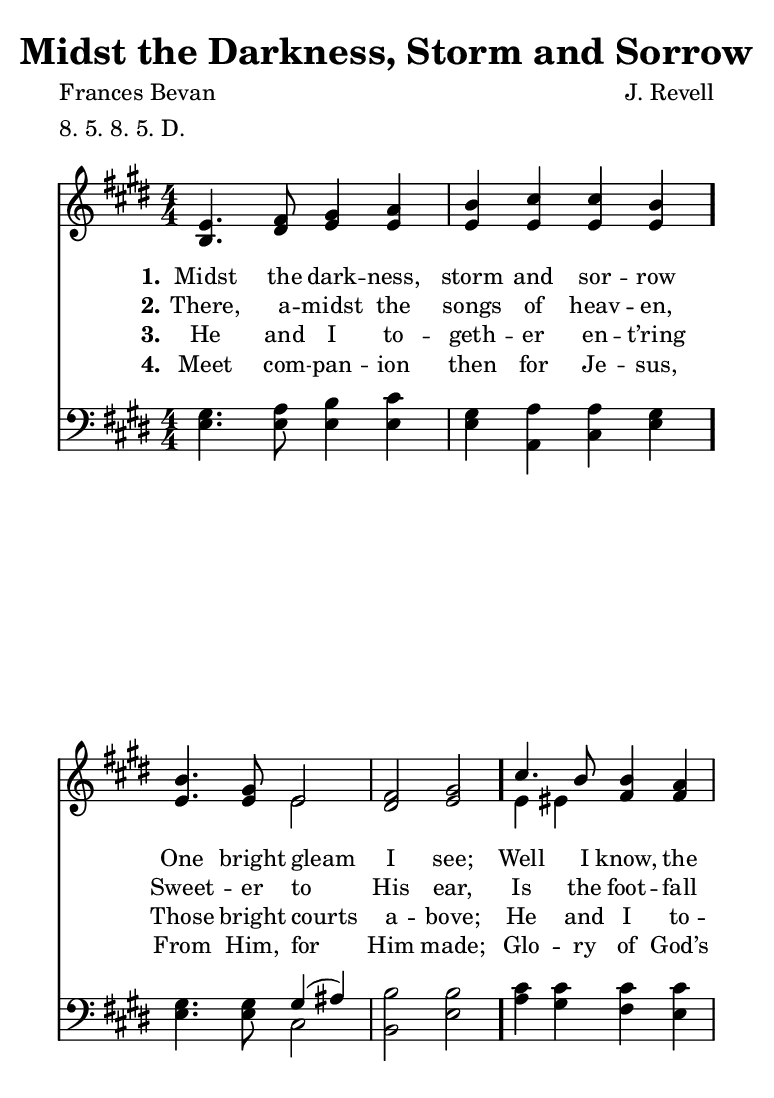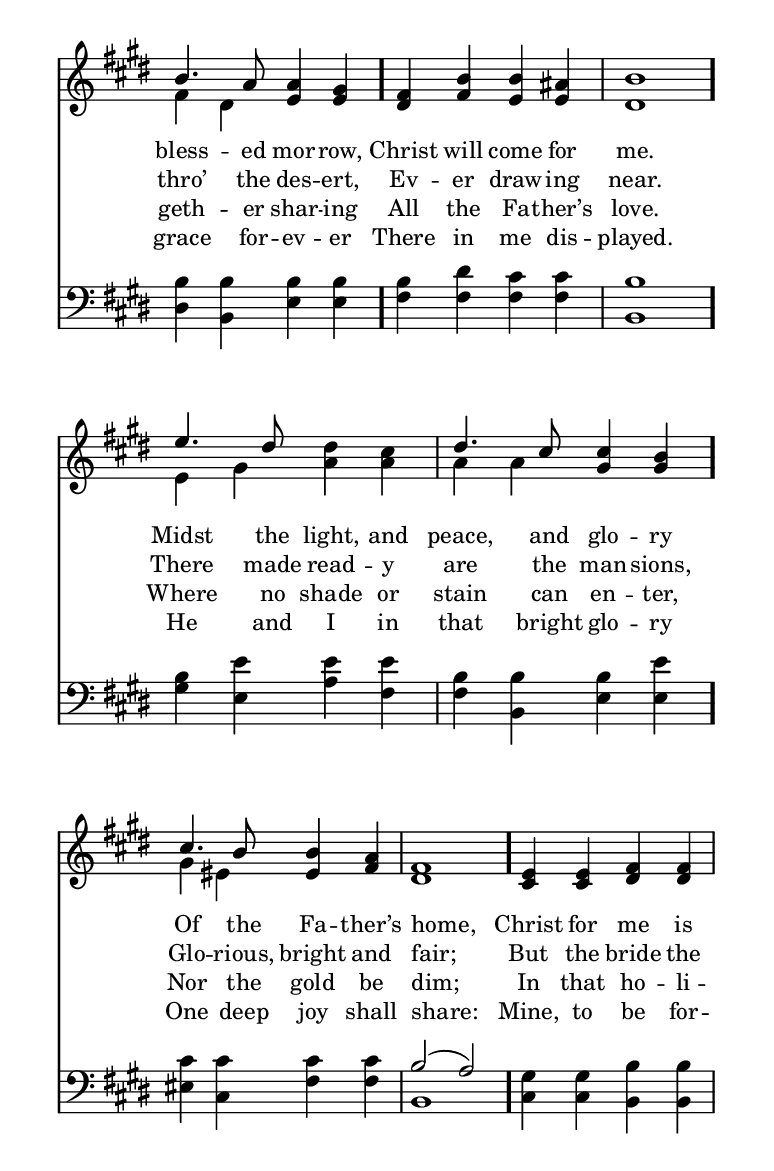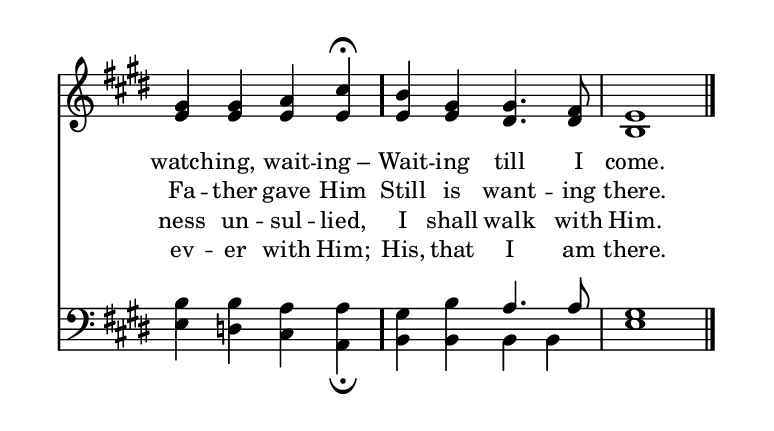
\include "common/global.ily"
\paper {
  \include "common/paper.ily"
}

\header{
  hymnnumber = "239"
  title = "Midst the Darkness, Storm and Sorrow"
  tunename = ""
  meter = "8. 5. 8. 5. D."
  poet = "Frances Bevan" % see https://hymnary.org/text/midst_the_darkness_storm_and_sorrow
  composer = "J. Revell" % not found at hymnary.org
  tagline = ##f
}

ta = { \tempo 4=90 }
tb = { \tempo 4=45 }

global = {
  \include "common/overrides.ily"
  \override Staff.TimeSignature.style = #'numbered
  \time 4/4
  \override Score.MetronomeMark.transparent = ##t % hide all fermata changes too
  \ta
  \key e \major
  \autoBeamOff
}

notesSoprano = {
\global
\relative c' {

  e4. fis8 gis4 a | b cis cis b |
  b4. gis8 e2 | fis2 gis |
  cis4. b8 b4 a | b4. a8 a4 gis |
  fis4 b b ais | b1 |
  e4. dis8 dis4 cis | dis4. cis8 cis4 b |
  cis4. b8 b4 a | fis1 |
  e4 e fis fis | gis gis a \tb cis\fermata \ta |
  b4 gis gis4. fis8 | e1 |

  \bar "|."

}
}

notesAlto = {
\global
\relative e' {

  b4. dis8 e4 e | e e e e |
  e4. e8 e2 | dis e |
  e4 eis fis fis | fis dis e e |
  dis fis e e | dis1 |
  e4 gis a a | a a gis gis |
  gis4 eis eis fis | dis1 |
  cis4 cis dis dis | e e e e |
  e4 e dis4. dis8 | b1 |

}
}

notesTenor = {
\global
\relative a {

  gis4. a8 b4 cis | gis a a gis |
  gis4. gis8 gis4( ais) | b2 b |
  cis4 cis cis cis | b b b b |
  b4 dis cis cis | b1 |
  b4 e e e | b b b e |
  cis4 cis cis cis | b2( a) |
  gis4 gis b b | b b a a |
  gis4 b a4. a8 | gis1 |

}
}

notesBass = {
\global
\relative f {

  e4. e8 e4 e | e a, cis e |
  e4. e8 cis2 | b e |
  a4 gis fis e | dis b e e |
  fis4 fis fis fis | b,1 |
  gis'4 e a fis | fis b, e e |
  eis cis fis fis | b,1 |
  cis4 cis b b | e d cis a_\fermata |
  b4 b b b | e1 |

}
}

notesAlign = {
\global
\relative c' {

  c4. c8 c4 c | c c c c |
  c4. c8 c4 ~ c | c2 c |
  c4. c8 c4 c | c4. c8 c4 c |
  c4 c c c | c1 |
  c4. c8 c4 c | c4. c8 c4 c |
  c4. c8 c4 c | c2 ~ c |
  c4 c c c | c c c c |
  c4 c c4. c8 | c1 |

}
}

wordsA = \lyricmode {
\set stanza = "1."

Midst the dark -- ness, storm and sor -- row \bar "."
One bright gleam I see; \bar "."
Well I know, the bless -- ed mor -- row, \bar "."
Christ will come for me. \bar "."
Midst the light, and peace, and glo -- ry \bar "."
Of the Fa -- ther’s home, \bar "."
Christ for me is watch -- ing, wait -- ing_– \bar "."
Wait -- ing till I come. \bar "."

}

wordsB = \lyricmode {
\set stanza = "2."

There, a -- midst the songs of heav -- en,
Sweet -- er to His ear,
Is the foot -- fall thro’ the des -- ert,
Ev -- er draw -- ing near.
There made read -- y are the man -- sions,
Glo -- rious, bright and fair;
But the bride the Fa -- ther gave Him
Still is want -- ing there.

}

wordsC = \lyricmode {
\set stanza = "3."

He and I to -- geth -- er en -- t’ring
Those bright courts a -- bove;
He and I to -- geth -- er shar -- ing
All the Fa -- ther’s love.
Where no shade or stain can en -- ter,
Nor the gold be dim; % blue book puts "Or" for "Nor"
In that ho -- li -- ness un -- sul -- lied,
I shall walk with Him.

}

wordsD = \lyricmode {
\set stanza = "4."

Meet com -- pan -- ion then for Je -- sus,
From Him, for Him made;
Glo -- ry of God’s grace for -- ev -- er
There in me dis -- played.
He and I in that bright glo -- ry
One deep joy shall share:
Mine, to be for -- ev -- er with Him;
His, that I am there.

}

\score {
  \context ChoirStaff <<
    \context Staff = upper <<
      \set Staff.autoBeaming = ##f
      \set ChoirStaff.systemStartDelimiter = #'SystemStartBar
      \set ChoirStaff.printPartCombineTexts = ##f
      \partcombine #'(2 . 11) \notesSoprano \notesAlto
      \context NullVoice = aligned { \voiceOne << \notesAlign >> }
      \context Lyrics = one   \lyricsto aligned \wordsA
      \context Lyrics = two   \lyricsto aligned \wordsB
      \context Lyrics = three \lyricsto aligned \wordsC
      \context Lyrics = four  \lyricsto aligned \wordsD
    >>
    \context Staff = men <<
      \set Staff.autoBeaming = ##f
      \clef bass
      \set ChoirStaff.printPartCombineTexts = ##f
      \partcombine #'(2 . 11) \notesTenor \notesBass
    >>
  >>
  \layout {
    \include "common/layout.ily"
  }
  #(cond ((ly:get-option 'eog-midi-permitted) #{ \midi{
    \include "common/midi.ily"
  } #}))
}

\version "2.19.49"  % necessary for upgrading to future LilyPond versions.

% vi:set et ts=2 sw=2 ai nocindent syntax=lilypond:
